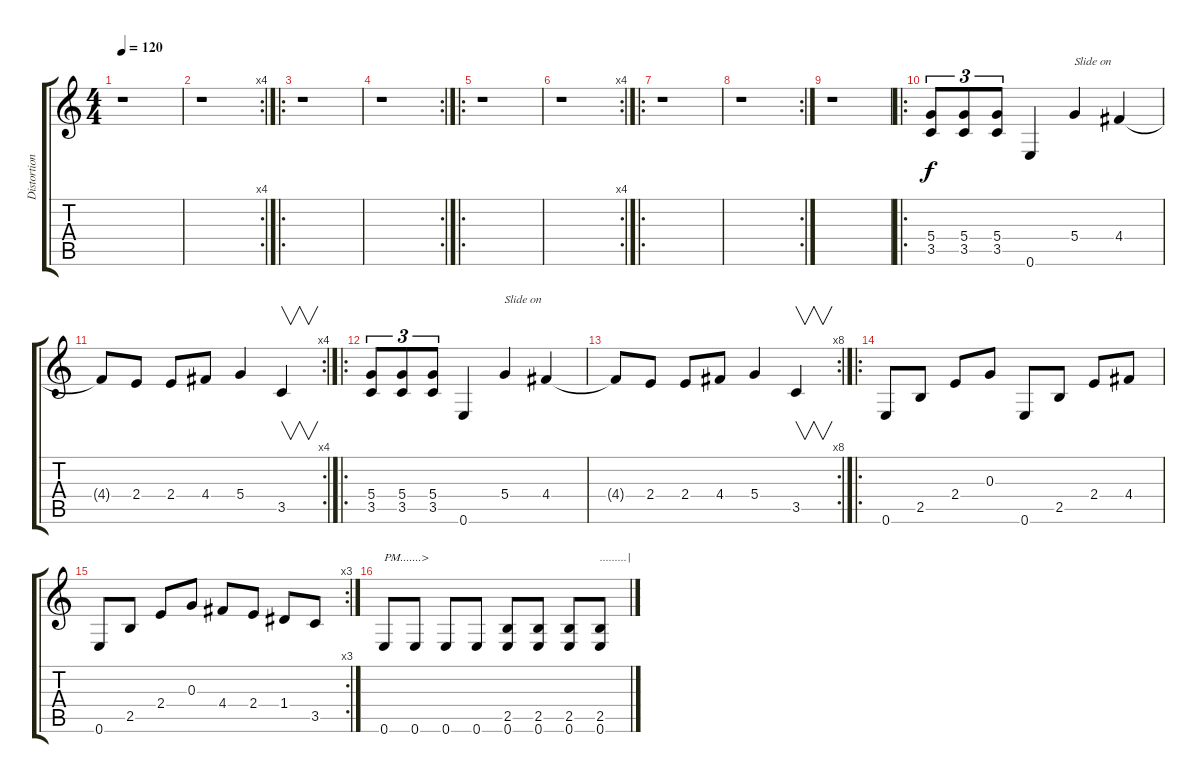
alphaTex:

\track ("Distortion Guitar#1" "Distortion") {instrument distortionguitar}
\staff {score tabs}
\tuning (E4 B3 G3 D3 A2 E2) {hide}
\ts (4 4)
\tempo 120
\clef g2
\ks c
r.1{dy f instrument distortionguitar} |
\rc 4
r.1 |
\ro
r.1 |
\rc 2
r.1 |
\ro
r.1 |
\rc 4
r.1 |
\ro
r.1 |
\rc 2
r.1 |
r.1 |
\ro
(5.4 3.5).8{tu (3 2)} (5.4 3.5).8{tu (3 2)} (5.4 3.5).8{tu (3 2)} 0.6.4 5.4.4{txt "Slide on"} 4.4.4 |
\rc 4
4.4{t}.8 2.4.8 2.4.8 4.4.8 5.4.4 3.5.4{v} |
\ro
(5.4 3.5).8{tu (3 2)} (5.4 3.5).8{tu (3 2)} (5.4 3.5).8{tu (3 2)} 0.6.4 5.4.4{txt "Slide on"} 4.4.4 |
\rc 8
4.4{t}.8 2.4.8 2.4.8 4.4.8 5.4.4 3.5.4{v} |
\ro
0.6.8 2.5.8 2.4.8 0.3.8 0.6.8 2.5.8 2.4.8 4.4.8 |
\rc 3
0.6.8 2.5.8 2.4.8 0.3.8 4.4.8 2.4.8 1.4.8 3.5.8 |
0.6.8{txt "PM.......>"} 0.6.8 0.6.8 0.6.8 (2.5 0.6).8 (2.5 0.6).8 (2.5 0.6).8 (2.5 0.6).8{txt ".........|"}
